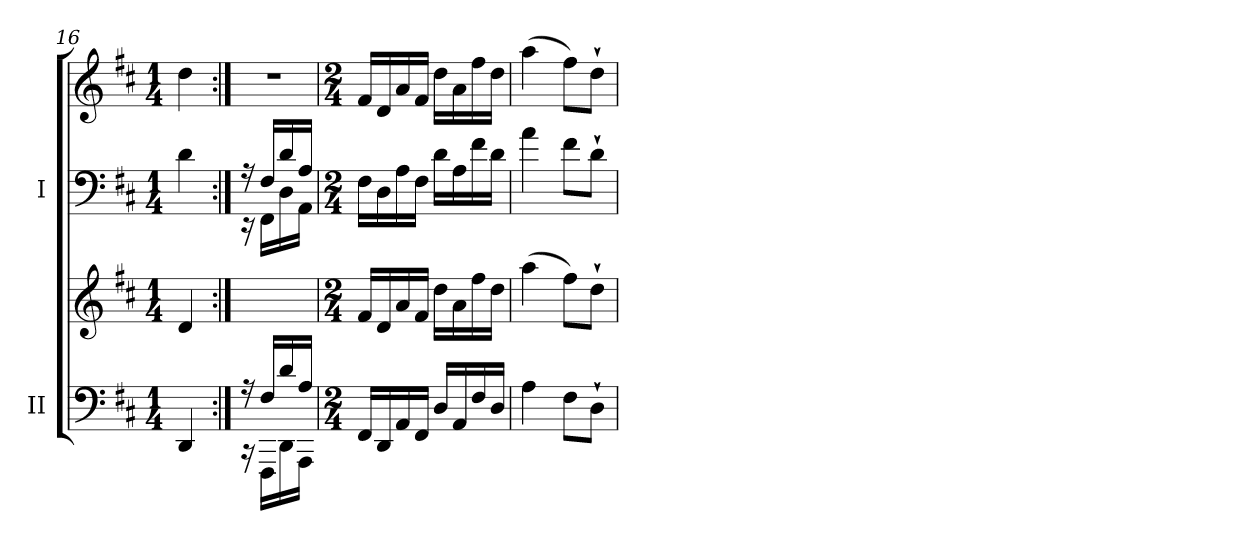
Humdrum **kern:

**kern	**kern	**kern	**kern
*part2	*part2	*part1	*part1
*staff4	*staff3	*staff2	*staff1
*I"II	*	*I"I	*
*I'II	*	*I'I	*
*clefF4	*clefG2	*clefF4	*clefG2
*k[f#c#]	*k[f#c#]	*k[f#c#]	*k[f#c#]
*M1/4	*M1/4	*M1/4	*M1/4
=16	=16	=16	=16
4DD/	4d/	4d\	4dd\
=17:|!	=17:|!	=17:|!	=17:|!
*^	*	*^	*
16r	16r	4ryy	16r	16r	4r
16F#/LL	16FFF#\LL	.	16F#/LL	16FF#\LL	.
16d/	16DD\	.	16d/	16D\	.
16A/JJ	16AAA\JJ	.	16A/JJ	16AA\JJ	.
*v	*v	*	*v	*v	*
=18	=18	=18	=18
*M2/4	*M2/4	*M2/4	*M2/4
16FF#/LL	16f#/LL	16F#\LL	16f#/LL
16DD/	16d/	16D\	16d/
16AA/	16a/	16A\	16a/
16FF#/JJ	16f#/JJ	16F#\JJ	16f#/JJ
16D/LL	16dd\LL	16d\LL	16dd\LL
16AA/	16a\	16A\	16a\
16F#/	16ff#\	16f#\	16ff#\
16D/JJ	16dd\JJ	16d\JJ	16dd\JJ
=19	=19	=19	=19
4A\	(>4aa\	4a\	(>4aa\
8F#\L	8ff#\L)	8f#\L	8ff#\L)
8D`\J	8dd`\J	8d`\J	8dd`\J
=	=	=	=
*-	*-	*-	*-
